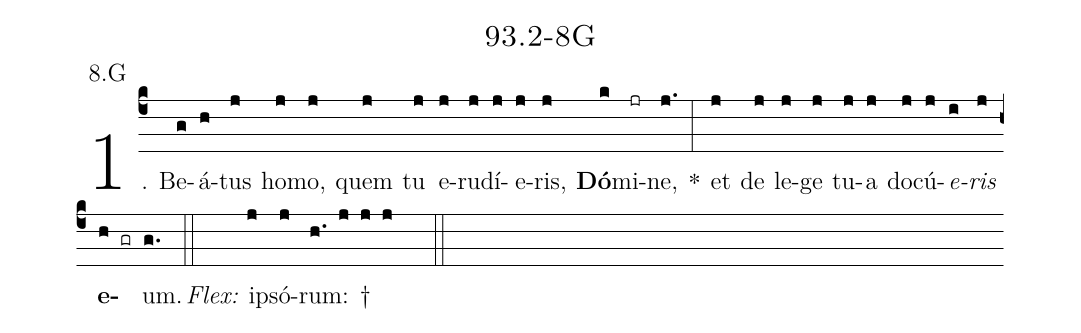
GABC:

name: 93.2-8G;
annotation: 8.G;
%%
(c4)1. Be(g)á(h)tus(j) ho(j)mo,(j) quem(j) tu(j) e(j)ru(j)dí(j)e(j)ris,(j) <b>Dó</b>(k)mi(jr)ne,(j.) *(:) et(j) de(j) le(j)ge(j) tu(j)a(j) do(j)cú(j)<i>e</i>(i)<i>ris</i>(j) <b>e</b>(h gr)um.(g.) (::)
<i>Flex:</i>()  ip(j)só(j)rum: †(h. j j j  ::)

%E(j) u(j) o(i) u(j) a(h) e.(g.) (::)
